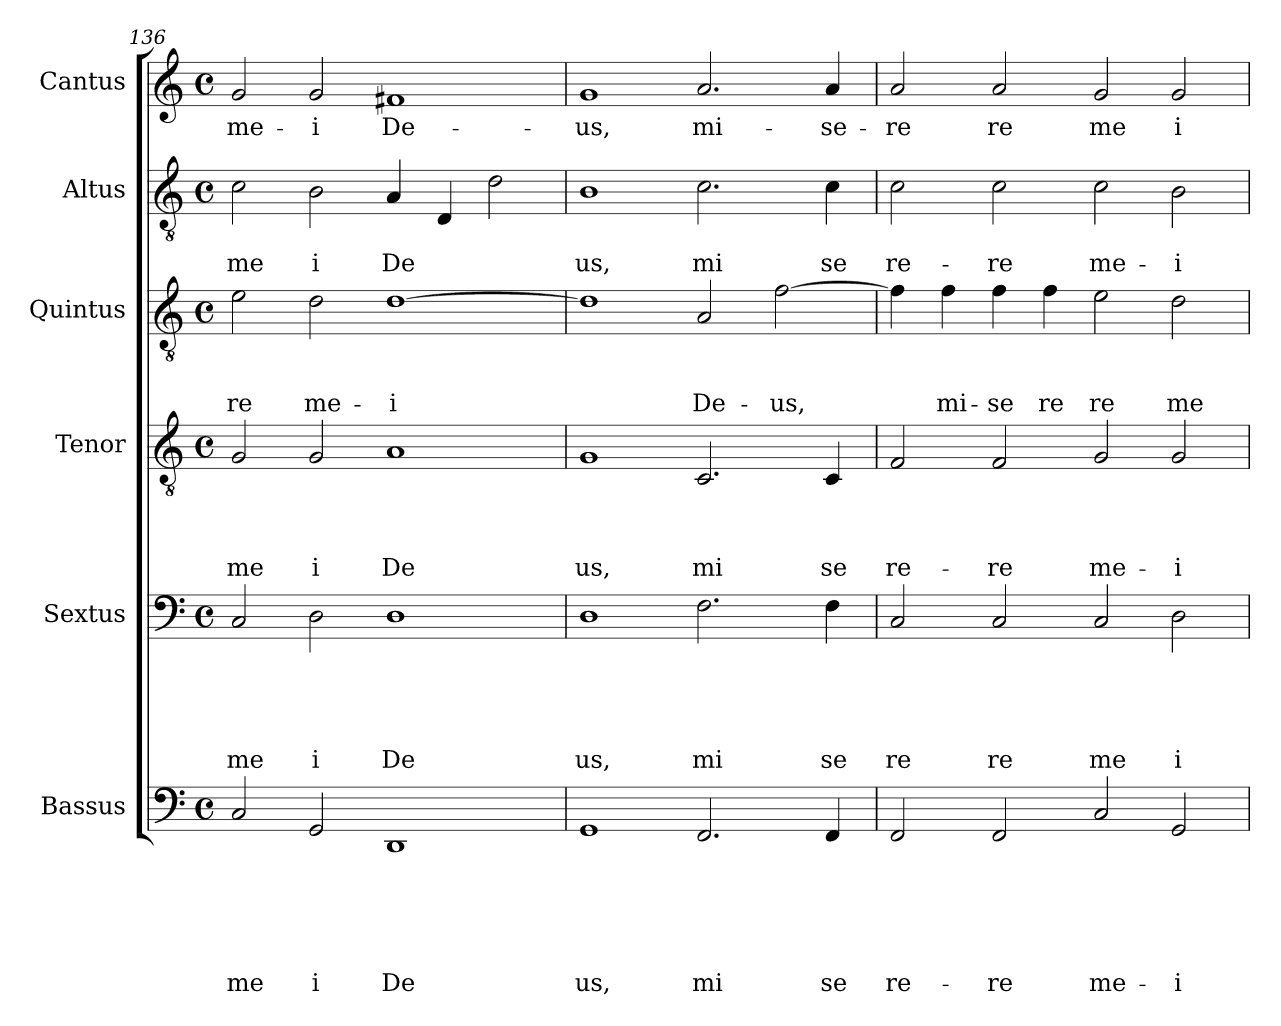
**kern	**text	**text	**text	**text	**text	**text	**kern	**text	**text	**text	**text	**text	**kern	**text	**text	**text	**text	**kern	**text	**text	**text	**kern	**text	**text	**kern	**text
*part6	*part6	*part6	*part6	*part6	*part6	*part6	*part5	*part5	*part5	*part5	*part5	*part5	*part4	*part4	*part4	*part4	*part4	*part3	*part3	*part3	*part3	*part2	*part2	*part2	*part1	*part1
*staff6	*staff6	*staff6	*staff6	*staff6	*staff6	*staff6	*staff5	*staff5	*staff5	*staff5	*staff5	*staff5	*staff4	*staff4	*staff4	*staff4	*staff4	*staff3	*staff3	*staff3	*staff3	*staff2	*staff2	*staff2	*staff1	*staff1
*I"Bassus	*	*	*	*	*	*	*I"Sextus	*	*	*	*	*	*I"Tenor	*	*	*	*	*I"Quintus	*	*	*	*I"Altus	*	*	*I"Cantus	*
*I'Bassus	*	*	*	*	*	*	*I'Sextus	*	*	*	*	*	*I'Tenor	*	*	*	*	*I'Quintus	*	*	*	*I'Altus	*	*	*I'Cantus	*
*clefF4	*	*	*	*	*	*	*clefF4	*	*	*	*	*	*clefGv2	*	*	*	*	*clefGv2	*	*	*	*clefGv2	*	*	*clefG2	*
*k[]	*	*	*	*	*	*	*k[]	*	*	*	*	*	*k[]	*	*	*	*	*k[]	*	*	*	*k[]	*	*	*k[]	*
*C:	*	*	*	*	*	*	*C:	*	*	*	*	*	*C:	*	*	*	*	*C:	*	*	*	*C:	*	*	*C:	*
*M4/4	*	*	*	*	*	*	*M4/4	*	*	*	*	*	*M4/4	*	*	*	*	*M4/4	*	*	*	*M4/4	*	*	*M4/4	*
*met(c)	*	*	*	*	*	*	*met(c)	*	*	*	*	*	*met(c)	*	*	*	*	*met(c)	*	*	*	*met(c)	*	*	*met(c)	*
=136	=136	=136	=136	=136	=136	=136	=136	=136	=136	=136	=136	=136	=136	=136	=136	=136	=136	=136	=136	=136	=136	=136	=136	=136	=136	=136
!	!	!	!	!	!	!LO:LY:b	!	!	!	!	!	!LO:LY:b	!	!	!	!	!LO:LY:b	!	!	!	!LO:LY:b	!	!	!LO:LY:b	!	!LO:LY:b
2C/	.	.	.	.	.	me	2C/	.	.	.	.	me	2G/	.	.	.	me	2e\	.	.	-re	2c\	.	me	2g/	me-
!	!	!	!	!	!	!LO:LY:b	!	!	!	!	!	!LO:LY:b	!	!	!	!	!LO:LY:b	!	!	!	!LO:LY:b	!	!	!LO:LY:b	!	!LO:LY:b
2GG/	.	.	.	.	.	i	2D\	.	.	.	.	i	2G/	.	.	.	i	2d\	.	.	me-	2B\	.	i	2g/	-i
!	!	!	!	!	!	!LO:LY:b	!	!	!	!	!	!LO:LY:b	!	!	!	!	!LO:LY:b	!	!	!	!LO:LY:b	!	!	!LO:LY:b	!	!LO:LY:b
1DD	.	.	.	.	.	De	1D	.	.	.	.	De	1A	.	.	.	De	[>1d	.	.	-i	4A/	.	De	1f#X	De-
.	.	.	.	.	.	.	.	.	.	.	.	.	.	.	.	.	.	.	.	.	.	4D/	.	.	.	.
.	.	.	.	.	.	.	.	.	.	.	.	.	.	.	.	.	.	.	.	.	.	2d\	.	.	.	.
=137!	=137!	=137!	=137!	=137!	=137!	=137!	=137!	=137!	=137!	=137!	=137!	=137!	=137!	=137!	=137!	=137!	=137!	=137!	=137!	=137!	=137!	=137!	=137!	=137!	=137!	=137!
!	!	!	!	!	!	!LO:LY:b	!	!	!	!	!	!LO:LY:b	!	!	!	!	!LO:LY:b	!	!	!	!	!	!	!LO:LY:b	!	!LO:LY:b
1GG	.	.	.	.	.	us,	1D	.	.	.	.	us,	1G	.	.	.	us,	1d]	.	.	.	1B	.	us,	1g	-us,
!	!	!	!	!	!	!LO:LY:b	!	!	!	!	!	!LO:LY:b	!	!	!	!	!LO:LY:b	!	!	!	!LO:LY:b	!	!	!LO:LY:b	!	!LO:LY:b
2.FF/	.	.	.	.	.	mi	2.F\	.	.	.	.	mi	2.C/	.	.	.	mi	2A/	.	.	De-	2.c\	.	mi	2.a/	mi-
!	!	!	!	!	!	!	!	!	!	!	!	!	!	!	!	!	!	!	!	!	!LO:LY:b	!	!	!	!	!
.	.	.	.	.	.	.	.	.	.	.	.	.	.	.	.	.	.	[>2f\	.	.	-us,	.	.	.	.	.
!	!	!	!	!	!	!LO:LY:b	!	!	!	!	!	!LO:LY:b	!	!	!	!	!LO:LY:b	!	!	!	!	!	!	!LO:LY:b	!	!LO:LY:b
4FF/	.	.	.	.	.	se	4F\	.	.	.	.	se	4C/	.	.	.	se	.	.	.	.	4c\	.	se	4a/	-se-
!!LO:PB:g=z
=138!	=138!	=138!	=138!	=138!	=138!	=138!	=138!	=138!	=138!	=138!	=138!	=138!	=138!	=138!	=138!	=138!	=138!	=138!	=138!	=138!	=138!	=138!	=138!	=138!	=138!	=138!
!	!	!	!	!	!	!LO:LY:b	!	!	!	!	!	!LO:LY:b	!	!	!	!	!LO:LY:b	!	!	!	!	!	!	!LO:LY:b	!	!LO:LY:b
2FF/	.	.	.	.	.	re-	2C/	.	.	.	.	re	2F/	.	.	.	re-	4f\]	.	.	.	2c\	.	re-	2a/	-re
!	!	!	!	!	!	!	!	!	!	!	!	!	!	!	!	!	!	!	!	!	!LO:LY:b	!	!	!	!	!
.	.	.	.	.	.	.	.	.	.	.	.	.	.	.	.	.	.	4f\	.	.	mi-	.	.	.	.	.
!	!	!	!	!	!	!LO:LY:b	!	!	!	!	!	!LO:LY:b	!	!	!	!	!LO:LY:b	!	!	!	!LO:LY:b	!	!	!LO:LY:b	!	!LO:LY:b
2FF/	.	.	.	.	.	-re	2C/	.	.	.	.	re	2F/	.	.	.	-re	4f\	.	.	-se	2c\	.	-re	2a/	re
!	!	!	!	!	!	!	!	!	!	!	!	!	!	!	!	!	!	!	!	!	!LO:LY:b	!	!	!	!	!
.	.	.	.	.	.	.	.	.	.	.	.	.	.	.	.	.	.	4f\	.	.	re	.	.	.	.	.
!	!	!	!	!	!	!LO:LY:b	!	!	!	!	!	!LO:LY:b	!	!	!	!	!LO:LY:b	!	!	!	!LO:LY:b	!	!	!LO:LY:b	!	!LO:LY:b
2C/	.	.	.	.	.	me-	2C/	.	.	.	.	me	2G/	.	.	.	me-	2e\	.	.	re	2c\	.	me-	2g/	me
!	!	!	!	!	!	!LO:LY:b	!	!	!	!	!	!LO:LY:b	!	!	!	!	!LO:LY:b	!	!	!	!LO:LY:b	!	!	!LO:LY:b	!	!LO:LY:b
2GG/	.	.	.	.	.	-i	2D\	.	.	.	.	i	2G/	.	.	.	-i	2d\	.	.	me-	2B\	.	-i	2g/	i
=!	=!	=!	=!	=!	=!	=!	=!	=!	=!	=!	=!	=!	=!	=!	=!	=!	=!	=!	=!	=!	=!	=!	=!	=!	=!	=!
*-	*-	*-	*-	*-	*-	*-	*-	*-	*-	*-	*-	*-	*-	*-	*-	*-	*-	*-	*-	*-	*-	*-	*-	*-	*-	*-
